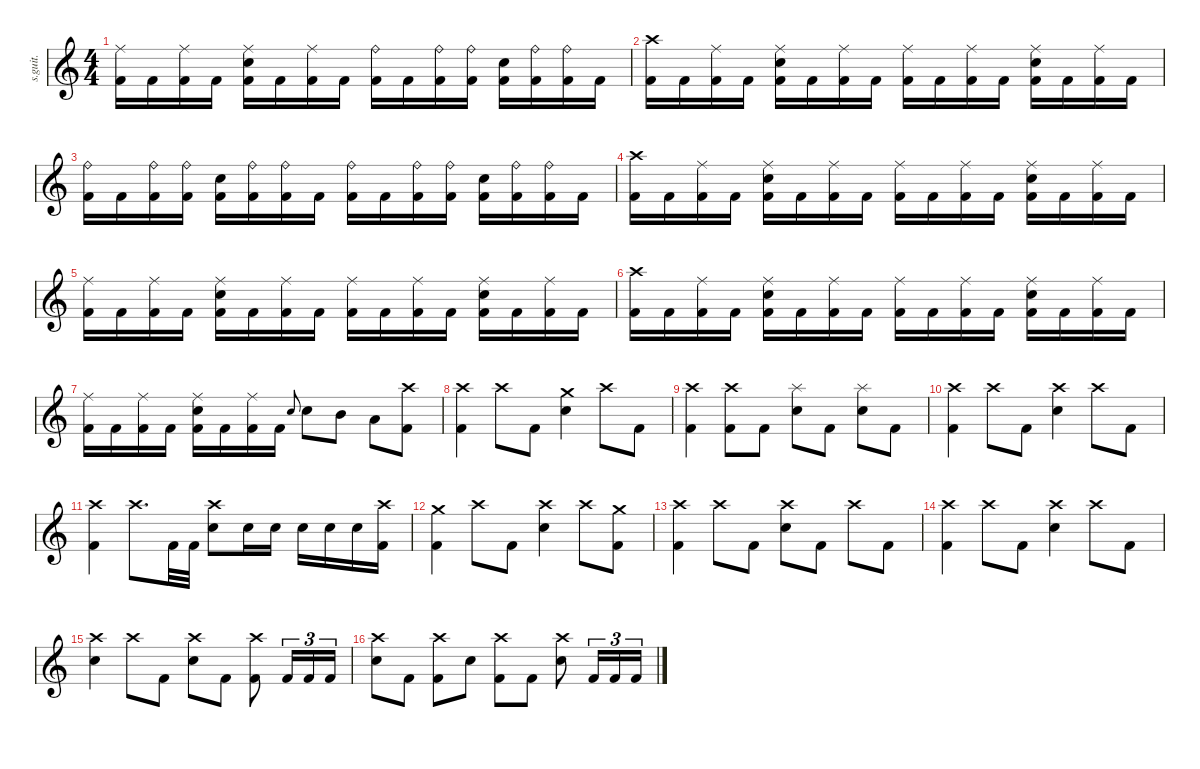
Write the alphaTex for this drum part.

\defaultSystemsLayout 4
\hideDynamics
\bracketExtendMode nobrackets
\track ("Mike Portnoy" "s.guit.") {instrument percussion}
\staff {score}
\articulation defaults
\ts (4 4)
\tempo (130 hide)
\clef g2
\ks c
("Ride (middle)" "Kick (hit) 2").16{lyrics (0 "") lyrics (1 "") lyrics (2 "") lyrics (3 "") lyrics (4 "") dy fff} "Kick (hit) 2".16{lyrics (0 "") lyrics (1 "") lyrics (2 "") lyrics (3 "") lyrics (4 "")} ("Ride (middle)" "Kick (hit) 2").16{lyrics (0 "") lyrics (1 "") lyrics (2 "") lyrics (3 "") lyrics (4 "")} "Kick (hit) 2".16{lyrics (0 "") lyrics (1 "") lyrics (2 "") lyrics (3 "") lyrics (4 "")} ("Ride (middle)" "Snare (hit) 2" "Kick (hit) 2").16{lyrics (0 "") lyrics (1 "") lyrics (2 "") lyrics (3 "") lyrics (4 "")} "Kick (hit) 2".16{lyrics (0 "") lyrics (1 "") lyrics (2 "") lyrics (3 "") lyrics (4 "")} ("Ride (middle)" "Kick (hit) 2").16{lyrics (0 "") lyrics (1 "") lyrics (2 "") lyrics (3 "") lyrics (4 "")} "Kick (hit) 2".16{lyrics (0 "") lyrics (1 "") lyrics (2 "") lyrics (3 "") lyrics (4 "")} ("Ride (bell)" "Kick (hit) 2").16{lyrics (0 "") lyrics (1 "") lyrics (2 "") lyrics (3 "") lyrics (4 "")} "Kick (hit) 2".16{lyrics (0 "") lyrics (1 "") lyrics (2 "") lyrics (3 "") lyrics (4 "")} ("Ride (bell)" "Kick (hit) 2").16{lyrics (0 "") lyrics (1 "") lyrics (2 "") lyrics (3 "") lyrics (4 "")} ("Ride (bell)" "Kick (hit) 2").16{lyrics (0 "") lyrics (1 "") lyrics (2 "") lyrics (3 "") lyrics (4 "")} ("Snare (hit) 2" "Kick (hit) 2").16{lyrics (0 "") lyrics (1 "") lyrics (2 "") lyrics (3 "") lyrics (4 "")} ("Ride (bell)" "Kick (hit) 2").16{lyrics (0 "") lyrics (1 "") lyrics (2 "") lyrics (3 "") lyrics (4 "")} ("Ride (bell)" "Kick (hit) 2").16{lyrics (0 "") lyrics (1 "") lyrics (2 "") lyrics (3 "") lyrics (4 "")} "Kick (hit) 2".16{lyrics (0 "") lyrics (1 "") lyrics (2 "") lyrics (3 "") lyrics (4 "")} |
("Crash high (hit)" "Kick (hit) 2").16{lyrics (0 "") lyrics (1 "") lyrics (2 "") lyrics (3 "") lyrics (4 "")} "Kick (hit) 2".16{lyrics (0 "") lyrics (1 "") lyrics (2 "") lyrics (3 "") lyrics (4 "")} ("Ride (middle)" "Kick (hit) 2").16{lyrics (0 "") lyrics (1 "") lyrics (2 "") lyrics (3 "") lyrics (4 "")} "Kick (hit) 2".16{lyrics (0 "") lyrics (1 "") lyrics (2 "") lyrics (3 "") lyrics (4 "")} ("Ride (middle)" "Snare (hit) 2" "Kick (hit) 2").16{lyrics (0 "") lyrics (1 "") lyrics (2 "") lyrics (3 "") lyrics (4 "")} "Kick (hit) 2".16{lyrics (0 "") lyrics (1 "") lyrics (2 "") lyrics (3 "") lyrics (4 "")} ("Ride (middle)" "Kick (hit) 2").16{lyrics (0 "") lyrics (1 "") lyrics (2 "") lyrics (3 "") lyrics (4 "")} "Kick (hit) 2".16{lyrics (0 "") lyrics (1 "") lyrics (2 "") lyrics (3 "") lyrics (4 "")} ("Ride (middle)" "Kick (hit) 2").16{lyrics (0 "") lyrics (1 "") lyrics (2 "") lyrics (3 "") lyrics (4 "")} "Kick (hit) 2".16{lyrics (0 "") lyrics (1 "") lyrics (2 "") lyrics (3 "") lyrics (4 "")} ("Ride (middle)" "Kick (hit) 2").16{lyrics (0 "") lyrics (1 "") lyrics (2 "") lyrics (3 "") lyrics (4 "")} "Kick (hit) 2".16{lyrics (0 "") lyrics (1 "") lyrics (2 "") lyrics (3 "") lyrics (4 "")} ("Ride (middle)" "Snare (hit) 2" "Kick (hit) 2").16{lyrics (0 "") lyrics (1 "") lyrics (2 "") lyrics (3 "") lyrics (4 "")} "Kick (hit) 2".16{lyrics (0 "") lyrics (1 "") lyrics (2 "") lyrics (3 "") lyrics (4 "")} ("Ride (middle)" "Kick (hit) 2").16{lyrics (0 "") lyrics (1 "") lyrics (2 "") lyrics (3 "") lyrics (4 "")} "Kick (hit) 2".16{lyrics (0 "") lyrics (1 "") lyrics (2 "") lyrics (3 "") lyrics (4 "")} |
("Ride (bell)" "Kick (hit) 2").16{lyrics (0 "") lyrics (1 "") lyrics (2 "") lyrics (3 "") lyrics (4 "")} "Kick (hit) 2".16{lyrics (0 "") lyrics (1 "") lyrics (2 "") lyrics (3 "") lyrics (4 "")} ("Ride (bell)" "Kick (hit) 2").16{lyrics (0 "") lyrics (1 "") lyrics (2 "") lyrics (3 "") lyrics (4 "")} ("Ride (bell)" "Kick (hit) 2").16{lyrics (0 "") lyrics (1 "") lyrics (2 "") lyrics (3 "") lyrics (4 "")} ("Snare (hit) 2" "Kick (hit) 2").16{lyrics (0 "") lyrics (1 "") lyrics (2 "") lyrics (3 "") lyrics (4 "")} ("Ride (bell)" "Kick (hit) 2").16{lyrics (0 "") lyrics (1 "") lyrics (2 "") lyrics (3 "") lyrics (4 "")} ("Ride (bell)" "Kick (hit) 2").16{lyrics (0 "") lyrics (1 "") lyrics (2 "") lyrics (3 "") lyrics (4 "")} "Kick (hit) 2".16{lyrics (0 "") lyrics (1 "") lyrics (2 "") lyrics (3 "") lyrics (4 "")} ("Ride (bell)" "Kick (hit) 2").16{lyrics (0 "") lyrics (1 "") lyrics (2 "") lyrics (3 "") lyrics (4 "")} "Kick (hit) 2".16{lyrics (0 "") lyrics (1 "") lyrics (2 "") lyrics (3 "") lyrics (4 "")} ("Ride (bell)" "Kick (hit) 2").16{lyrics (0 "") lyrics (1 "") lyrics (2 "") lyrics (3 "") lyrics (4 "")} ("Ride (bell)" "Kick (hit) 2").16{lyrics (0 "") lyrics (1 "") lyrics (2 "") lyrics (3 "") lyrics (4 "")} ("Snare (hit) 2" "Kick (hit) 2").16{lyrics (0 "") lyrics (1 "") lyrics (2 "") lyrics (3 "") lyrics (4 "")} ("Ride (bell)" "Kick (hit) 2").16{lyrics (0 "") lyrics (1 "") lyrics (2 "") lyrics (3 "") lyrics (4 "")} ("Ride (bell)" "Kick (hit) 2").16{lyrics (0 "") lyrics (1 "") lyrics (2 "") lyrics (3 "") lyrics (4 "")} "Kick (hit) 2".16{lyrics (0 "") lyrics (1 "") lyrics (2 "") lyrics (3 "") lyrics (4 "")} |
("Crash high (hit)" "Kick (hit) 2").16{lyrics (0 "") lyrics (1 "") lyrics (2 "") lyrics (3 "") lyrics (4 "")} "Kick (hit) 2".16{lyrics (0 "") lyrics (1 "") lyrics (2 "") lyrics (3 "") lyrics (4 "")} ("Ride (middle)" "Kick (hit) 2").16{lyrics (0 "") lyrics (1 "") lyrics (2 "") lyrics (3 "") lyrics (4 "")} "Kick (hit) 2".16{lyrics (0 "") lyrics (1 "") lyrics (2 "") lyrics (3 "") lyrics (4 "")} ("Ride (middle)" "Snare (hit) 2" "Kick (hit) 2").16{lyrics (0 "") lyrics (1 "") lyrics (2 "") lyrics (3 "") lyrics (4 "")} "Kick (hit) 2".16{lyrics (0 "") lyrics (1 "") lyrics (2 "") lyrics (3 "") lyrics (4 "")} ("Ride (middle)" "Kick (hit) 2").16{lyrics (0 "") lyrics (1 "") lyrics (2 "") lyrics (3 "") lyrics (4 "")} "Kick (hit) 2".16{lyrics (0 "") lyrics (1 "") lyrics (2 "") lyrics (3 "") lyrics (4 "")} ("Ride (middle)" "Kick (hit) 2").16{lyrics (0 "") lyrics (1 "") lyrics (2 "") lyrics (3 "") lyrics (4 "")} "Kick (hit) 2".16{lyrics (0 "") lyrics (1 "") lyrics (2 "") lyrics (3 "") lyrics (4 "")} ("Ride (middle)" "Kick (hit) 2").16{lyrics (0 "") lyrics (1 "") lyrics (2 "") lyrics (3 "") lyrics (4 "")} "Kick (hit) 2".16{lyrics (0 "") lyrics (1 "") lyrics (2 "") lyrics (3 "") lyrics (4 "")} ("Ride (middle)" "Snare (hit) 2" "Kick (hit) 2").16{lyrics (0 "") lyrics (1 "") lyrics (2 "") lyrics (3 "") lyrics (4 "")} "Kick (hit) 2".16{lyrics (0 "") lyrics (1 "") lyrics (2 "") lyrics (3 "") lyrics (4 "")} ("Ride (middle)" "Kick (hit) 2").16{lyrics (0 "") lyrics (1 "") lyrics (2 "") lyrics (3 "") lyrics (4 "")} "Kick (hit) 2".16{lyrics (0 "") lyrics (1 "") lyrics (2 "") lyrics (3 "") lyrics (4 "")} |
("Ride (middle)" "Kick (hit) 2").16{lyrics (0 "") lyrics (1 "") lyrics (2 "") lyrics (3 "") lyrics (4 "")} "Kick (hit) 2".16{lyrics (0 "") lyrics (1 "") lyrics (2 "") lyrics (3 "") lyrics (4 "")} ("Ride (middle)" "Kick (hit) 2").16{lyrics (0 "") lyrics (1 "") lyrics (2 "") lyrics (3 "") lyrics (4 "")} "Kick (hit) 2".16{lyrics (0 "") lyrics (1 "") lyrics (2 "") lyrics (3 "") lyrics (4 "")} ("Ride (middle)" "Snare (hit) 2" "Kick (hit) 2").16{lyrics (0 "") lyrics (1 "") lyrics (2 "") lyrics (3 "") lyrics (4 "")} "Kick (hit) 2".16{lyrics (0 "") lyrics (1 "") lyrics (2 "") lyrics (3 "") lyrics (4 "")} ("Ride (middle)" "Kick (hit) 2").16{lyrics (0 "") lyrics (1 "") lyrics (2 "") lyrics (3 "") lyrics (4 "")} "Kick (hit) 2".16{lyrics (0 "") lyrics (1 "") lyrics (2 "") lyrics (3 "") lyrics (4 "")} ("Ride (middle)" "Kick (hit) 2").16{lyrics (0 "") lyrics (1 "") lyrics (2 "") lyrics (3 "") lyrics (4 "")} "Kick (hit) 2".16{lyrics (0 "") lyrics (1 "") lyrics (2 "") lyrics (3 "") lyrics (4 "")} ("Ride (middle)" "Kick (hit) 2").16{lyrics (0 "") lyrics (1 "") lyrics (2 "") lyrics (3 "") lyrics (4 "")} "Kick (hit) 2".16{lyrics (0 "") lyrics (1 "") lyrics (2 "") lyrics (3 "") lyrics (4 "")} ("Ride (middle)" "Snare (hit) 2" "Kick (hit) 2").16{lyrics (0 "") lyrics (1 "") lyrics (2 "") lyrics (3 "") lyrics (4 "")} "Kick (hit) 2".16{lyrics (0 "") lyrics (1 "") lyrics (2 "") lyrics (3 "") lyrics (4 "")} ("Ride (middle)" "Kick (hit) 2").16{lyrics (0 "") lyrics (1 "") lyrics (2 "") lyrics (3 "") lyrics (4 "")} "Kick (hit) 2".16{lyrics (0 "") lyrics (1 "") lyrics (2 "") lyrics (3 "") lyrics (4 "")} |
("Crash high (hit)" "Kick (hit) 2").16{lyrics (0 "") lyrics (1 "") lyrics (2 "") lyrics (3 "") lyrics (4 "")} "Kick (hit) 2".16{lyrics (0 "") lyrics (1 "") lyrics (2 "") lyrics (3 "") lyrics (4 "")} ("Ride (middle)" "Kick (hit) 2").16{lyrics (0 "") lyrics (1 "") lyrics (2 "") lyrics (3 "") lyrics (4 "")} "Kick (hit) 2".16{lyrics (0 "") lyrics (1 "") lyrics (2 "") lyrics (3 "") lyrics (4 "")} ("Ride (middle)" "Snare (hit) 2" "Kick (hit) 2").16{lyrics (0 "") lyrics (1 "") lyrics (2 "") lyrics (3 "") lyrics (4 "")} "Kick (hit) 2".16{lyrics (0 "") lyrics (1 "") lyrics (2 "") lyrics (3 "") lyrics (4 "")} ("Ride (middle)" "Kick (hit) 2").16{lyrics (0 "") lyrics (1 "") lyrics (2 "") lyrics (3 "") lyrics (4 "")} "Kick (hit) 2".16{lyrics (0 "") lyrics (1 "") lyrics (2 "") lyrics (3 "") lyrics (4 "")} ("Ride (middle)" "Kick (hit) 2").16{lyrics (0 "") lyrics (1 "") lyrics (2 "") lyrics (3 "") lyrics (4 "")} "Kick (hit) 2".16{lyrics (0 "") lyrics (1 "") lyrics (2 "") lyrics (3 "") lyrics (4 "")} ("Ride (middle)" "Kick (hit) 2").16{lyrics (0 "") lyrics (1 "") lyrics (2 "") lyrics (3 "") lyrics (4 "")} "Kick (hit) 2".16{lyrics (0 "") lyrics (1 "") lyrics (2 "") lyrics (3 "") lyrics (4 "")} ("Ride (middle)" "Snare (hit) 2" "Kick (hit) 2").16{lyrics (0 "") lyrics (1 "") lyrics (2 "") lyrics (3 "") lyrics (4 "")} "Kick (hit) 2".16{lyrics (0 "") lyrics (1 "") lyrics (2 "") lyrics (3 "") lyrics (4 "")} ("Ride (middle)" "Kick (hit) 2").16{lyrics (0 "") lyrics (1 "") lyrics (2 "") lyrics (3 "") lyrics (4 "")} "Kick (hit) 2".16{lyrics (0 "") lyrics (1 "") lyrics (2 "") lyrics (3 "") lyrics (4 "")} |
("Ride (middle)" "Kick (hit) 2").16{lyrics (0 "") lyrics (1 "") lyrics (2 "") lyrics (3 "") lyrics (4 "")} "Kick (hit) 2".16{lyrics (0 "") lyrics (1 "") lyrics (2 "") lyrics (3 "") lyrics (4 "")} ("Ride (middle)" "Kick (hit) 2").16{lyrics (0 "") lyrics (1 "") lyrics (2 "") lyrics (3 "") lyrics (4 "")} "Kick (hit) 2".16{lyrics (0 "") lyrics (1 "") lyrics (2 "") lyrics (3 "") lyrics (4 "")} ("Ride (middle)" "Snare (hit) 2" "Kick (hit) 2").16{lyrics (0 "") lyrics (1 "") lyrics (2 "") lyrics (3 "") lyrics (4 "")} "Kick (hit) 2".16{lyrics (0 "") lyrics (1 "") lyrics (2 "") lyrics (3 "") lyrics (4 "")} ("Ride (middle)" "Kick (hit) 2").16{lyrics (0 "") lyrics (1 "") lyrics (2 "") lyrics (3 "") lyrics (4 "")} "Kick (hit) 2".16{lyrics (0 "") lyrics (1 "") lyrics (2 "") lyrics (3 "") lyrics (4 "")} "Snare (hit) 2".8{lyrics (0 "") lyrics (1 "") lyrics (2 "") lyrics (3 "") lyrics (4 "") gr onbeat} "Snare (hit) 2".8{lyrics (0 "") lyrics (1 "") lyrics (2 "") lyrics (3 "") lyrics (4 "") dy f} "Mid Tom (hit)".8{lyrics (0 "") lyrics (1 "") lyrics (2 "") lyrics (3 "") lyrics (4 "") dy fff} "Low Tom (hit)".8{lyrics (0 "") lyrics (1 "") lyrics (2 "") lyrics (3 "") lyrics (4 "")} ("Crash high (hit)" "Kick (hit) 2").8{lyrics (0 "") lyrics (1 "") lyrics (2 "") lyrics (3 "") lyrics (4 "")} |
("Crash high (hit)" "Kick (hit) 2").4{lyrics (0 "") lyrics (1 "") lyrics (2 "") lyrics (3 "") lyrics (4 "") dy f} "Crash high (hit)".8{lyrics (0 "") lyrics (1 "") lyrics (2 "") lyrics (3 "") lyrics (4 "") dy mf} "Kick (hit) 2".8{lyrics (0 "") lyrics (1 "") lyrics (2 "") lyrics (3 "") lyrics (4 "") dy fff} ("Crash medium (hit)" "Snare (hit) 2").4{lyrics (0 "") lyrics (1 "") lyrics (2 "") lyrics (3 "") lyrics (4 "") dy f} "Crash high (hit)".8{lyrics (0 "") lyrics (1 "") lyrics (2 "") lyrics (3 "") lyrics (4 "") dy mf} "Kick (hit) 2".8{lyrics (0 "") lyrics (1 "") lyrics (2 "") lyrics (3 "") lyrics (4 "") dy fff} |
("Crash high (hit)" "Kick (hit) 2").4{lyrics (0 "") lyrics (1 "") lyrics (2 "") lyrics (3 "") lyrics (4 "") dy f} ("Crash high (hit)" "Kick (hit) 2").8{lyrics (0 "") lyrics (1 "") lyrics (2 "") lyrics (3 "") lyrics (4 "") dy mf} "Kick (hit) 2".8{lyrics (0 "") lyrics (1 "") lyrics (2 "") lyrics (3 "") lyrics (4 "") dy fff} ("Splash (hit)" "Snare (hit) 2").8{lyrics (0 "") lyrics (1 "") lyrics (2 "") lyrics (3 "") lyrics (4 "") dy ff} "Kick (hit) 2".8{lyrics (0 "") lyrics (1 "") lyrics (2 "") lyrics (3 "") lyrics (4 "") dy fff} ("Splash (hit)" "Snare (hit) 2").8{lyrics (0 "") lyrics (1 "") lyrics (2 "") lyrics (3 "") lyrics (4 "") dy ff} "Kick (hit) 2".8{lyrics (0 "") lyrics (1 "") lyrics (2 "") lyrics (3 "") lyrics (4 "") dy fff} |
("Crash high (hit)" "Kick (hit) 2").4{lyrics (0 "") lyrics (1 "") lyrics (2 "") lyrics (3 "") lyrics (4 "")} "Crash high (hit)".8{lyrics (0 "") lyrics (1 "") lyrics (2 "") lyrics (3 "") lyrics (4 "") dy mf} "Kick (hit) 2".8{lyrics (0 "") lyrics (1 "") lyrics (2 "") lyrics (3 "") lyrics (4 "") dy fff} ("Crash high (hit)" "Snare (hit) 2").4{lyrics (0 "") lyrics (1 "") lyrics (2 "") lyrics (3 "") lyrics (4 "") dy f} "Crash high (hit)".8{lyrics (0 "") lyrics (1 "") lyrics (2 "") lyrics (3 "") lyrics (4 "") dy mf} "Kick (hit) 2".8{lyrics (0 "") lyrics (1 "") lyrics (2 "") lyrics (3 "") lyrics (4 "") dy fff} |
("Crash high (hit)" "Kick (hit) 2").4{lyrics (0 "") lyrics (1 "") lyrics (2 "") lyrics (3 "") lyrics (4 "")} "Crash high (hit)".8{d lyrics (0 "") lyrics (1 "") lyrics (2 "") lyrics (3 "") lyrics (4 "") dy mf} "Kick (hit) 2".32{lyrics (0 "") lyrics (1 "") lyrics (2 "") lyrics (3 "") lyrics (4 "") dy fff} "Kick (hit) 2".32{lyrics (0 "") lyrics (1 "") lyrics (2 "") lyrics (3 "") lyrics (4 "")} ("Crash high (hit)" "Snare (hit) 2").8{lyrics (0 "") lyrics (1 "") lyrics (2 "") lyrics (3 "") lyrics (4 "") dy f} "Snare (hit) 2".16{lyrics (0 "") lyrics (1 "") lyrics (2 "") lyrics (3 "") lyrics (4 "") dy ff} "Snare (hit) 2".16{lyrics (0 "") lyrics (1 "") lyrics (2 "") lyrics (3 "") lyrics (4 "")} "Snare (hit) 2".16{lyrics (0 "") lyrics (1 "") lyrics (2 "") lyrics (3 "") lyrics (4 "")} "Snare (hit) 2".16{lyrics (0 "") lyrics (1 "") lyrics (2 "") lyrics (3 "") lyrics (4 "")} "Snare (hit) 2".16{lyrics (0 "") lyrics (1 "") lyrics (2 "") lyrics (3 "") lyrics (4 "")} ("Crash high (hit)" "Kick (hit) 2").16{lyrics (0 "") lyrics (1 "") lyrics (2 "") lyrics (3 "") lyrics (4 "") dy f} |
("Crash medium (hit)" "Kick (hit) 2").4{lyrics (0 "") lyrics (1 "") lyrics (2 "") lyrics (3 "") lyrics (4 "")} "Crash high (hit)".8{lyrics (0 "") lyrics (1 "") lyrics (2 "") lyrics (3 "") lyrics (4 "") dy mf} "Kick (hit) 2".8{lyrics (0 "") lyrics (1 "") lyrics (2 "") lyrics (3 "") lyrics (4 "") dy fff} ("Crash high (hit)" "Snare (hit) 2").4{lyrics (0 "") lyrics (1 "") lyrics (2 "") lyrics (3 "") lyrics (4 "") dy f} "Crash high (hit)".8{lyrics (0 "") lyrics (1 "") lyrics (2 "") lyrics (3 "") lyrics (4 "") dy mf} ("Crash medium (hit)" "Kick (hit) 2").8{lyrics (0 "") lyrics (1 "") lyrics (2 "") lyrics (3 "") lyrics (4 "") dy f} |
("Crash high (hit)" "Kick (hit) 2").4{lyrics (0 "") lyrics (1 "") lyrics (2 "") lyrics (3 "") lyrics (4 "")} "Crash high (hit)".8{lyrics (0 "") lyrics (1 "") lyrics (2 "") lyrics (3 "") lyrics (4 "") dy mf} "Kick (hit) 2".8{lyrics (0 "") lyrics (1 "") lyrics (2 "") lyrics (3 "") lyrics (4 "") dy fff} ("Crash high (hit)" "Snare (hit) 2").8{lyrics (0 "") lyrics (1 "") lyrics (2 "") lyrics (3 "") lyrics (4 "") dy f} "Kick (hit) 2".8{lyrics (0 "") lyrics (1 "") lyrics (2 "") lyrics (3 "") lyrics (4 "") dy fff} "Crash high (hit)".8{lyrics (0 "") lyrics (1 "") lyrics (2 "") lyrics (3 "") lyrics (4 "") dy mf} "Kick (hit) 2".8{lyrics (0 "") lyrics (1 "") lyrics (2 "") lyrics (3 "") lyrics (4 "") dy fff} |
("Crash high (hit)" "Kick (hit) 2").4{lyrics (0 "") lyrics (1 "") lyrics (2 "") lyrics (3 "") lyrics (4 "") dy f} "Crash high (hit)".8{lyrics (0 "") lyrics (1 "") lyrics (2 "") lyrics (3 "") lyrics (4 "") dy mf} "Kick (hit) 2".8{lyrics (0 "") lyrics (1 "") lyrics (2 "") lyrics (3 "") lyrics (4 "") dy fff} ("Crash high (hit)" "Snare (hit) 2").4{lyrics (0 "") lyrics (1 "") lyrics (2 "") lyrics (3 "") lyrics (4 "") dy f} "Crash high (hit)".8{lyrics (0 "") lyrics (1 "") lyrics (2 "") lyrics (3 "") lyrics (4 "") dy mf} "Kick (hit) 2".8{lyrics (0 "") lyrics (1 "") lyrics (2 "") lyrics (3 "") lyrics (4 "") dy fff} |
("Crash high (hit)" "Snare (hit) 2").4{lyrics (0 "") lyrics (1 "") lyrics (2 "") lyrics (3 "") lyrics (4 "") dy f} "Crash high (hit)".8{lyrics (0 "") lyrics (1 "") lyrics (2 "") lyrics (3 "") lyrics (4 "") dy mf} "Kick (hit) 2".8{lyrics (0 "") lyrics (1 "") lyrics (2 "") lyrics (3 "") lyrics (4 "") dy fff} ("Crash high (hit)" "Snare (hit) 2").8{lyrics (0 "") lyrics (1 "") lyrics (2 "") lyrics (3 "") lyrics (4 "") dy f} "Kick (hit) 2".8{lyrics (0 "") lyrics (1 "") lyrics (2 "") lyrics (3 "") lyrics (4 "") dy fff} ("Crash high (hit)" "Kick (hit) 2").8{lyrics (0 "") lyrics (1 "") lyrics (2 "") lyrics (3 "") lyrics (4 "")} "Kick (hit) 2".16{tu (3 2) lyrics (0 "") lyrics (1 "") lyrics (2 "") lyrics (3 "") lyrics (4 "")} "Kick (hit) 2".16{tu (3 2) lyrics (0 "") lyrics (1 "") lyrics (2 "") lyrics (3 "") lyrics (4 "") dy ff} "Kick (hit) 2".16{tu (3 2) lyrics (0 "") lyrics (1 "") lyrics (2 "") lyrics (3 "") lyrics (4 "")} |
("Crash high (hit)" "Snare (hit) 2").8{lyrics (0 "") lyrics (1 "") lyrics (2 "") lyrics (3 "") lyrics (4 "")} "Kick (hit) 2".8{lyrics (0 "") lyrics (1 "") lyrics (2 "") lyrics (3 "") lyrics (4 "") dy fff} ("Crash high (hit)" "Kick (hit) 2").8{lyrics (0 "") lyrics (1 "") lyrics (2 "") lyrics (3 "") lyrics (4 "")} "Snare (hit) 2".8{lyrics (0 "") lyrics (1 "") lyrics (2 "") lyrics (3 "") lyrics (4 "")} ("Crash high (hit)" "Kick (hit) 2").8{lyrics (0 "") lyrics (1 "") lyrics (2 "") lyrics (3 "") lyrics (4 "")} "Kick (hit) 2".8{lyrics (0 "") lyrics (1 "") lyrics (2 "") lyrics (3 "") lyrics (4 "")} ("Crash high (hit)" "Snare (hit) 2").8{lyrics (0 "") lyrics (1 "") lyrics (2 "") lyrics (3 "") lyrics (4 "")} "Kick (hit) 2".16{tu (3 2) lyrics (0 "") lyrics (1 "") lyrics (2 "") lyrics (3 "") lyrics (4 "")} "Kick (hit) 2".16{tu (3 2) lyrics (0 "") lyrics (1 "") lyrics (2 "") lyrics (3 "") lyrics (4 "") dy ff} "Kick (hit) 2".16{tu (3 2) lyrics (0 "") lyrics (1 "") lyrics (2 "") lyrics (3 "") lyrics (4 "")}
